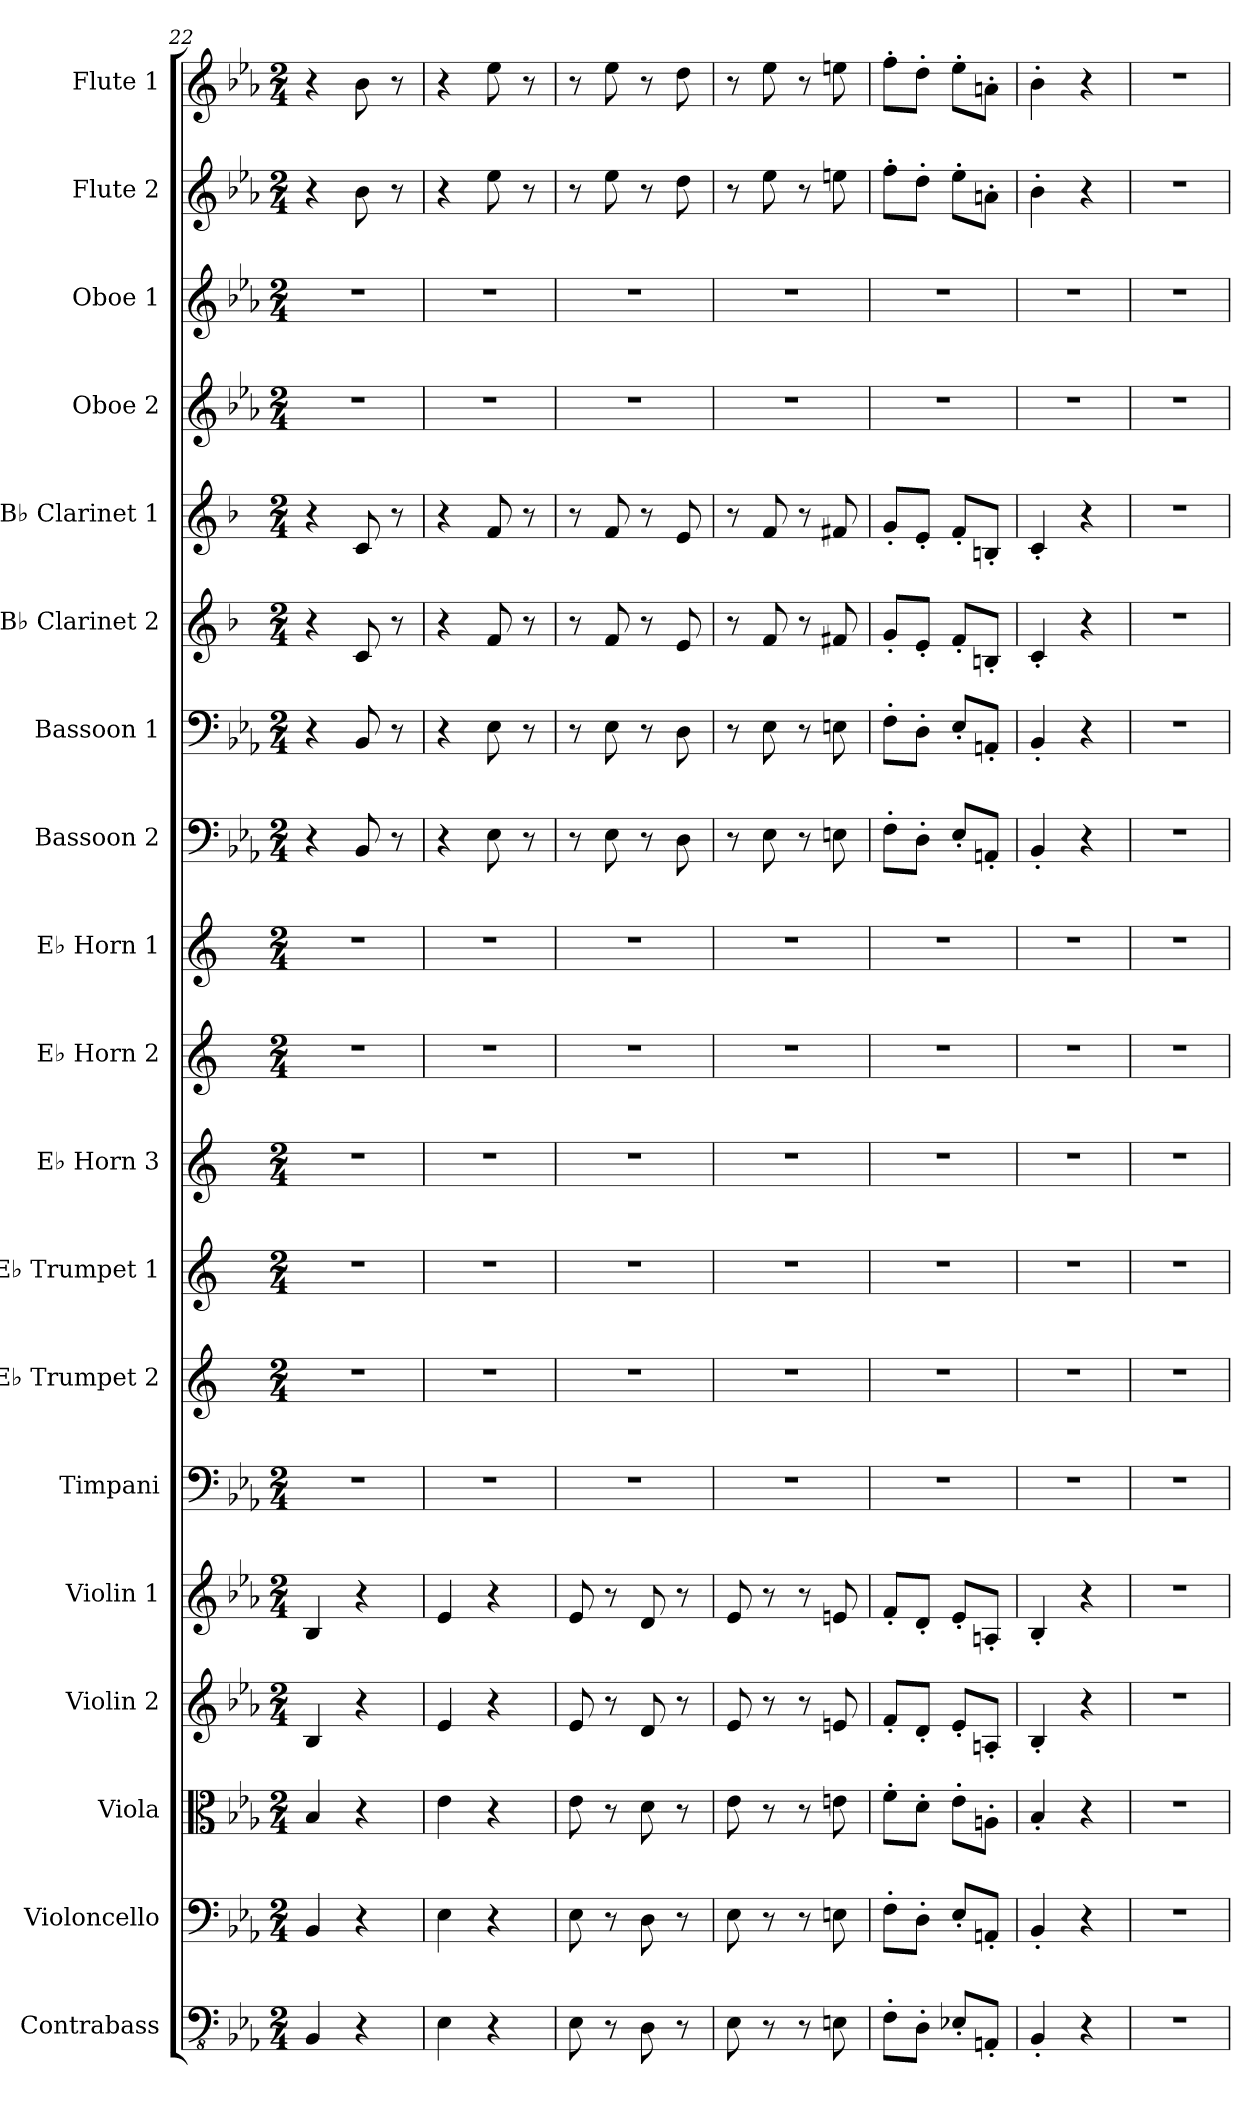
**kern	**kern	**kern	**kern	**kern	**kern	**kern	**kern	**kern	**kern	**kern	**kern	**kern	**kern	**kern	**kern	**kern	**kern	**kern
*part19	*part18	*part17	*part16	*part15	*part14	*part13	*part12	*part11	*part10	*part9	*part8	*part7	*part6	*part5	*part4	*part3	*part2	*part1
*staff19	*staff18	*staff17	*staff16	*staff15	*staff14	*staff13	*staff12	*staff11	*staff10	*staff9	*staff8	*staff7	*staff6	*staff5	*staff4	*staff3	*staff2	*staff1
*I"Contrabass	*I"Violoncello	*I"Viola	*I"Violin 2	*I"Violin 1	*I"Timpani	*I"E♭ Trumpet 2	*I"E♭ Trumpet 1	*I"E♭ Horn 3	*I"E♭ Horn 2	*I"E♭ Horn 1	*I"Bassoon 2	*I"Bassoon 1	*I"B♭ Clarinet 2	*I"B♭ Clarinet 1	*I"Oboe 2	*I"Oboe 1	*I"Flute 2	*I"Flute 1
*I'Cb	*I'Vc	*I'Vla	*I'Vln 2	*I'Vln 1	*I'Timp	*I'Tpt 2	*I'Tpt 1	*I'Hn 3	*I'Hn 2	*I'Hn 1	*I'Bsn 2	*I'Bsn 1	*I'Cl 2	*I'Cl 1	*I'Ob 2	*I'Ob 1	*I'Fl 2	*I'Fl 1
*clefFv4	*clefF4	*clefC3	*clefG2	*clefG2	*clefF4	*clefG2	*clefG2	*clefG2	*clefG2	*clefG2	*clefF4	*clefF4	*clefG2	*clefG2	*clefG2	*clefG2	*clefG2	*clefG2
*	*	*	*	*	*	*ITrd-2c-3	*ITrd-2c-3	*ITrd5c9	*ITrd5c9	*ITrd5c9	*	*	*ITrd1c2	*ITrd1c2	*	*	*	*
*k[b-e-a-]	*k[b-e-a-]	*k[b-e-a-]	*k[b-e-a-]	*k[b-e-a-]	*k[b-e-a-]	*k[b-e-a-]	*k[b-e-a-]	*k[b-e-a-]	*k[b-e-a-]	*k[b-e-a-]	*k[b-e-a-]	*k[b-e-a-]	*k[b-e-a-]	*k[b-e-a-]	*k[b-e-a-]	*k[b-e-a-]	*k[b-e-a-]	*k[b-e-a-]
*M2/4	*M2/4	*M2/4	*M2/4	*M2/4	*M2/4	*M2/4	*M2/4	*M2/4	*M2/4	*M2/4	*M2/4	*M2/4	*M2/4	*M2/4	*M2/4	*M2/4	*M2/4	*M2/4
=22	=22	=22	=22	=22	=22	=22	=22	=22	=22	=22	=22	=22	=22	=22	=22	=22	=22	=22
4BBB-/	4BB-/	4B-/	4B-/	4B-/	2r	2r	2r	2r	2r	2r	4r	4r	4r	4r	2r	2r	4r	4r
4r	4r	4r	4r	4r	.	.	.	.	.	.	8BB-/	8BB-/	8B-/	8B-/	.	.	8b-\	8b-\
.	.	.	.	.	.	.	.	.	.	.	8r	8r	8r	8r	.	.	8r	8r
!!LO:PB:g=z
=23	=23	=23	=23	=23	=23	=23	=23	=23	=23	=23	=23	=23	=23	=23	=23	=23	=23	=23
4EE-\	4E-\	4e-\	4e-/	4e-/	2r	2r	2r	2r	2r	2r	4r	4r	4r	4r	2r	2r	4r	4r
4r	4r	4r	4r	4r	.	.	.	.	.	.	8E-\	8E-\	8e-/	8e-/	.	.	8ee-\	8ee-\
.	.	.	.	.	.	.	.	.	.	.	8r	8r	8r	8r	.	.	8r	8r
=24	=24	=24	=24	=24	=24	=24	=24	=24	=24	=24	=24	=24	=24	=24	=24	=24	=24	=24
8EE-\	8E-\	8e-\	8e-/	8e-/	2r	2r	2r	2r	2r	2r	8r	8r	8r	8r	2r	2r	8r	8r
8r	8r	8r	8r	8r	.	.	.	.	.	.	8E-\	8E-\	8e-/	8e-/	.	.	8ee-\	8ee-\
8DD\	8D\	8d\	8d/	8d/	.	.	.	.	.	.	8r	8r	8r	8r	.	.	8r	8r
8r	8r	8r	8r	8r	.	.	.	.	.	.	8D\	8D\	8d/	8d/	.	.	8dd\	8dd\
=25	=25	=25	=25	=25	=25	=25	=25	=25	=25	=25	=25	=25	=25	=25	=25	=25	=25	=25
8EE-\	8E-\	8e-\	8e-/	8e-/	2r	2r	2r	2r	2r	2r	8r	8r	8r	8r	2r	2r	8r	8r
8r	8r	8r	8r	8r	.	.	.	.	.	.	8E-\	8E-\	8e-/	8e-/	.	.	8ee-\	8ee-\
8r	8r	8r	8r	8r	.	.	.	.	.	.	8r	8r	8r	8r	.	.	8r	8r
8EEn\	8En\	8en\	8en/	8en/	.	.	.	.	.	.	8En\	8En\	8en/	8en/	.	.	8een\	8een\
=26	=26	=26	=26	=26	=26	=26	=26	=26	=26	=26	=26	=26	=26	=26	=26	=26	=26	=26
8FF'\L	8F'\L	8f'\L	8f'/L	8f'/L	2r	2r	2r	2r	2r	2r	8F'\L	8F'\L	8f'/L	8f'/L	2r	2r	8ff'\L	8ff'\L
8DD'\J	8D'\J	8d'\J	8d'/J	8d'/J	.	.	.	.	.	.	8D'\J	8D'\J	8d'/J	8d'/J	.	.	8dd'\J	8dd'\J
8EE-X'/L	8E-'/L	8e-'\L	8e-'/L	8e-'/L	.	.	.	.	.	.	8E-'/L	8E-'/L	8e-'/L	8e-'/L	.	.	8ee-'\L	8ee-'\L
8AAAn'/J	8AAn'/J	8An'\J	8An'/J	8An'/J	.	.	.	.	.	.	8AAn'/J	8AAn'/J	8An'/J	8An'/J	.	.	8an'\J	8an'\J
=27	=27	=27	=27	=27	=27	=27	=27	=27	=27	=27	=27	=27	=27	=27	=27	=27	=27	=27
4BBB-'/	4BB-'/	4B-'/	4B-'/	4B-'/	2r	2r	2r	2r	2r	2r	4BB-'/	4BB-'/	4B-'/	4B-'/	2r	2r	4b-'\	4b-'\
4r	4r	4r	4r	4r	.	.	.	.	.	.	4r	4r	4r	4r	.	.	4r	4r
=28	=28	=28	=28	=28	=28	=28	=28	=28	=28	=28	=28	=28	=28	=28	=28	=28	=28	=28
2r	2r	2r	2r	2r	2r	2r	2r	2r	2r	2r	2r	2r	2r	2r	2r	2r	2r	2r
=	=	=	=	=	=	=	=	=	=	=	=	=	=	=	=	=	=	=
*-	*-	*-	*-	*-	*-	*-	*-	*-	*-	*-	*-	*-	*-	*-	*-	*-	*-	*-
